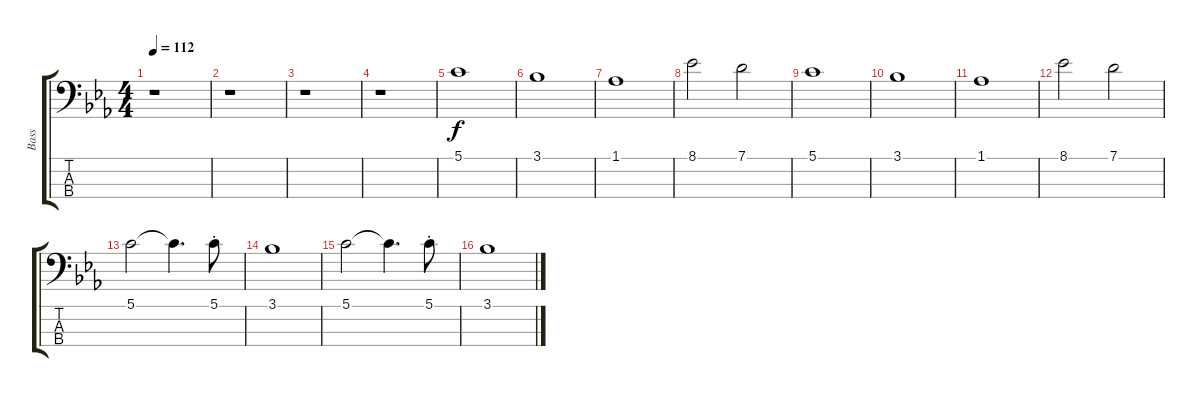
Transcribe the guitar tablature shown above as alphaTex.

\track ("Bass" "Bass") {instrument electricbassfinger}
\staff {score tabs}
\tuning (G2 D2 A1 E1) {hide}
\ts (4 4)
\tempo 112
\clef f4
\ks eb
r.1{dy f} |
r.1 |
r.1 |
r.1 |
5.1.1 |
3.1.1 |
1.1.1 |
8.1.2 7.1.2 |
5.1.1 |
3.1.1 |
1.1.1 |
8.1.2 7.1.2 |
5.1.2 5.1{t}.4{d} 5.1{st}.8 |
3.1.1 |
5.1.2 5.1{t}.4{d} 5.1{st}.8 |
3.1.1
